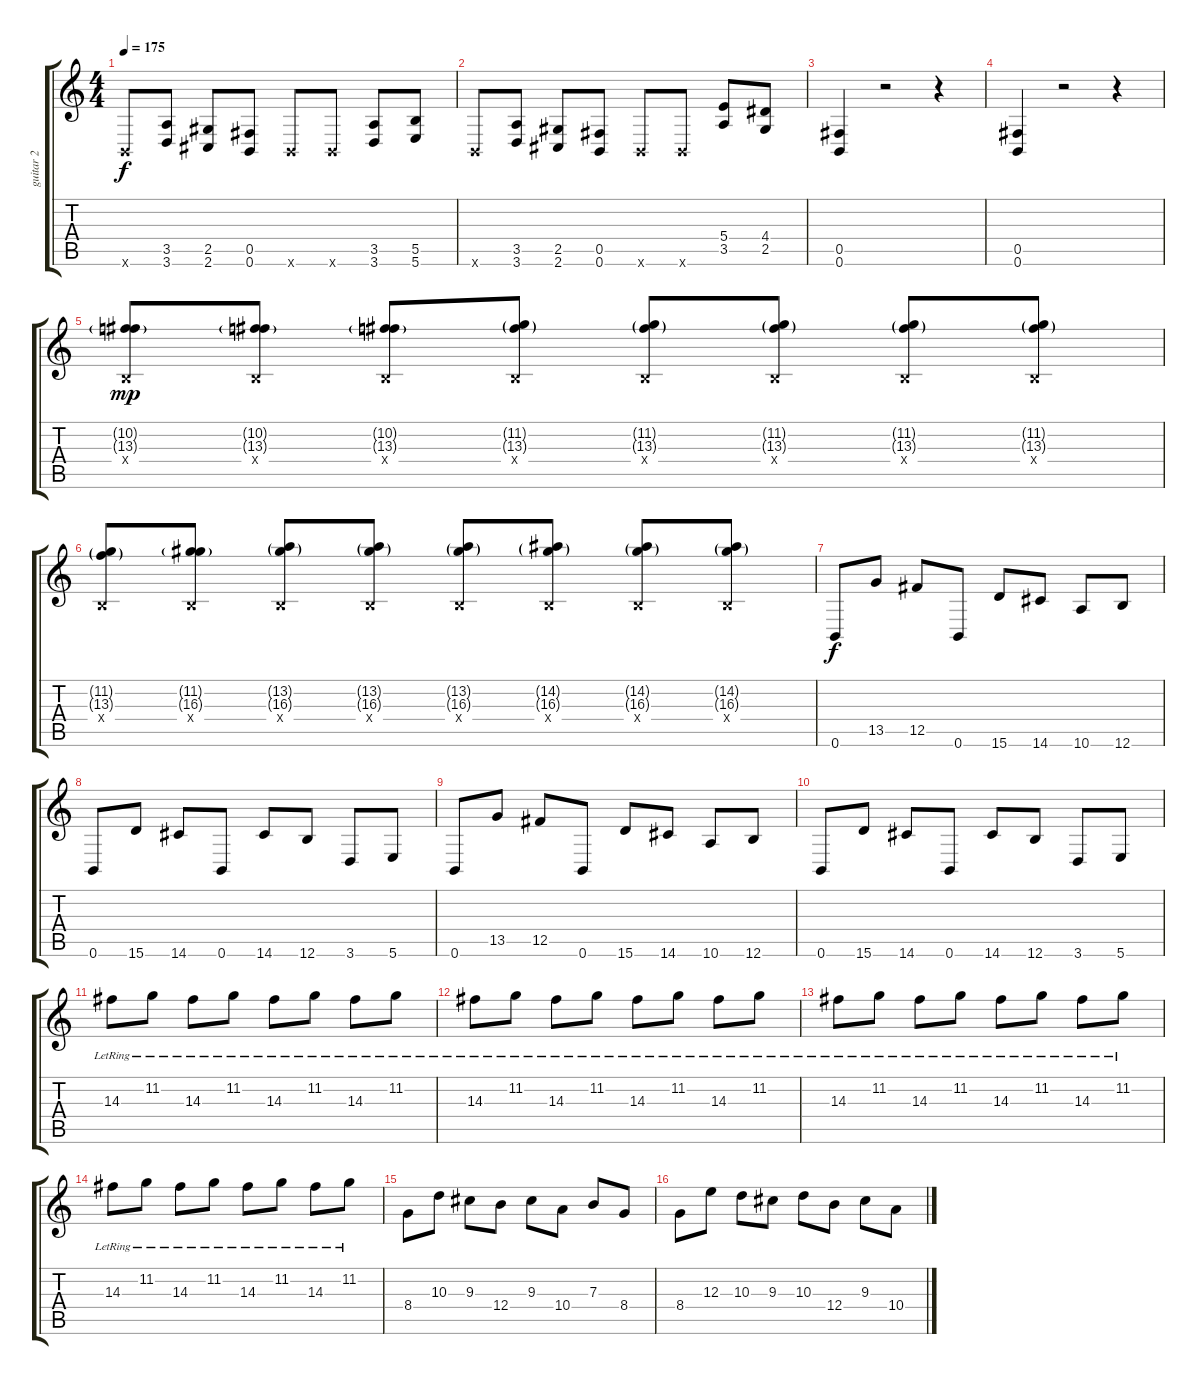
\track ("guitar 2" "guitar 2") {instrument distortionguitar}
\staff {score tabs}
\tuning (Db4 Ab3 E3 B2 Gb2 B1) {hide}
\ts (4 4)
\tempo 175
\clef g2
\ks c
0.6{x}.8{dy f} (3.5 3.6).8 (2.5 2.6).8 (0.5 0.6).8 0.6{x}.8 0.6{x}.8 (3.5 3.6).8 (5.5 5.6).8 |
0.6{x}.8 (3.5 3.6).8 (2.5 2.6).8 (0.5 0.6).8 0.6{x}.8 0.6{x}.8 (5.4 3.5).8 (4.4 2.5).8 |
(0.5 0.6).4 r.2 r.4 |
(0.5 0.6).4 r.2 r.4 |
(10.2{g} 13.3{g} 0.4{x}).8{dy mp} (10.2{g} 13.3{g} 0.4{x}).8 (10.2{g} 13.3{g} 0.4{x}).8 (11.2{g} 13.3{g} 0.4{x}).8 (11.2{g} 13.3{g} 0.4{x}).8 (11.2{g} 13.3{g} 0.4{x}).8 (11.2{g} 13.3{g} 0.4{x}).8 (11.2{g} 13.3{g} 0.4{x}).8 |
(11.2{g} 13.3{g} 0.4{x}).8 (11.2{g} 16.3{g} 0.4{x}).8 (13.2{g} 16.3{g} 0.4{x}).8 (13.2{g} 16.3{g} 0.4{x}).8 (13.2{g} 16.3{g} 0.4{x}).8 (14.2{g} 16.3{g} 0.4{x}).8 (14.2{g} 16.3{g} 0.4{x}).8 (14.2{g} 16.3{g} 0.4{x}).8 |
0.6.8{dy f} 13.5.8 12.5.8 0.6.8 15.6.8 14.6.8 10.6.8 12.6.8 |
0.6.8 15.6.8 14.6.8 0.6.8 14.6.8 12.6.8 3.6.8 5.6.8 |
0.6.8 13.5.8 12.5.8 0.6.8 15.6.8 14.6.8 10.6.8 12.6.8 |
0.6.8 15.6.8 14.6.8 0.6.8 14.6.8 12.6.8 3.6.8 5.6.8 |
14.3{lr}.8 11.2{lr}.8 14.3{lr}.8 11.2{lr}.8 14.3{lr}.8 11.2{lr}.8 14.3{lr}.8 11.2{lr}.8 |
14.3{lr}.8 11.2{lr}.8 14.3{lr}.8 11.2{lr}.8 14.3{lr}.8 11.2{lr}.8 14.3{lr}.8 11.2{lr}.8 |
14.3{lr}.8 11.2{lr}.8 14.3{lr}.8 11.2{lr}.8 14.3{lr}.8 11.2{lr}.8 14.3{lr}.8 11.2{lr}.8 |
14.3{lr}.8 11.2{lr}.8 14.3{lr}.8 11.2{lr}.8 14.3{lr}.8 11.2{lr}.8 14.3{lr}.8 11.2{lr}.8 |
8.4.8 10.3.8 9.3.8 12.4.8 9.3.8 10.4.8 7.3.8 8.4.8 |
8.4.8 12.3.8 10.3.8 9.3.8 10.3.8 12.4.8 9.3.8 10.4.8
